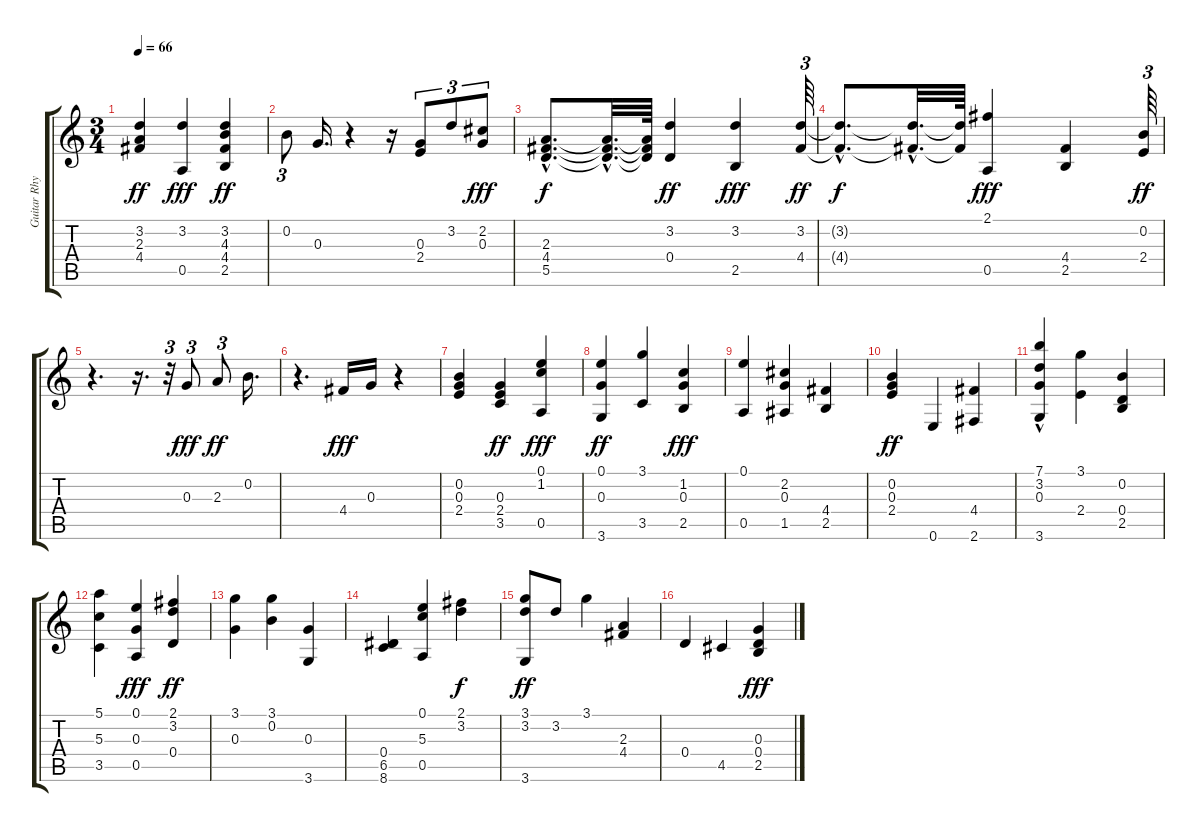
\track ("Guitar Rhythm" "Guitar Rhy") {instrument acousticguitarnylon}
\staff {score tabs}
\tuning (E4 B3 G3 D3 A2 E2) {hide}
\ts (3 4)
\tempo 66
\clef g2
\ks c
(3.2 2.3 4.4).4{dy ff} (3.2 0.5).4{dy fff} (3.2 4.3 4.4 2.5).4{dy ff} |
0.2.8{tu (3 2)} 0.3.16{d} r.4 r.16 (0.3 2.4).8{tu (3 2)} 3.2.8{tu (3 2)} (2.2 0.3).8{tu (3 2) dy fff} |
(2.3{hac} 4.4{hac} 5.5{hac}).8{d dy f} (2.3{hac t} 4.4{hac t} 5.5{hac t}).32{d} (2.3{t} 4.4{t} 5.5{t}).64 (3.2 0.4).4{dy ff} (3.2 2.5).4{dy fff} (3.2 4.4).64{tu (3 2) dy ff} |
(3.2{hac t} 4.4{hac t}).8{d dy f} (3.2{hac t} 4.4{hac t}).32{d} (3.2{t} 4.4{t}).64 (2.1 0.5).4{dy fff} (4.4 2.5).4 (0.2 2.4).64{tu (3 2) dy ff} |
r.4{d} r.16{d} r.32{tu (3 2)} 0.3.8{tu (3 2) dy fff} 2.3.8{tu (3 2) dy ff} 0.2.16{d} |
r.4{d} 4.4.16{dy fff} 0.3.16 r.4 |
(0.2 0.3 2.4).4 (0.3 2.4 3.5).4{dy ff} (0.1 1.2 0.5).4{dy fff} |
(0.1 0.3 3.6).4{dy ff} (3.1 3.5).4 (1.2 0.3 2.5).4{dy fff} |
(0.1 0.5).4 (2.2 0.3 1.5).4 (4.4 2.5).4 |
(0.2 0.3 2.4).4{dy ff} 0.6.4 (4.4 2.6).4 |
(7.1{hac} 3.2 0.3 3.6).4 (3.1 2.4).4 (0.2 0.4 2.5).4 |
(5.1 5.3 3.5).4 (0.1 0.3 0.5).4{dy fff} (2.1 3.2 0.4).4{dy ff} |
(3.1 0.3).4 (3.1 0.2).4 (0.3 3.6).4 |
(0.4 6.5 8.6).4 (0.1 5.3 0.5).4 (2.1 3.2).4{dy f} |
(3.1 3.2 3.6).8{dy ff} 3.2.8 3.1.4 (2.3 4.4).4 |
0.4.4 4.5.4 (0.3 0.4 2.5).4{dy fff}
